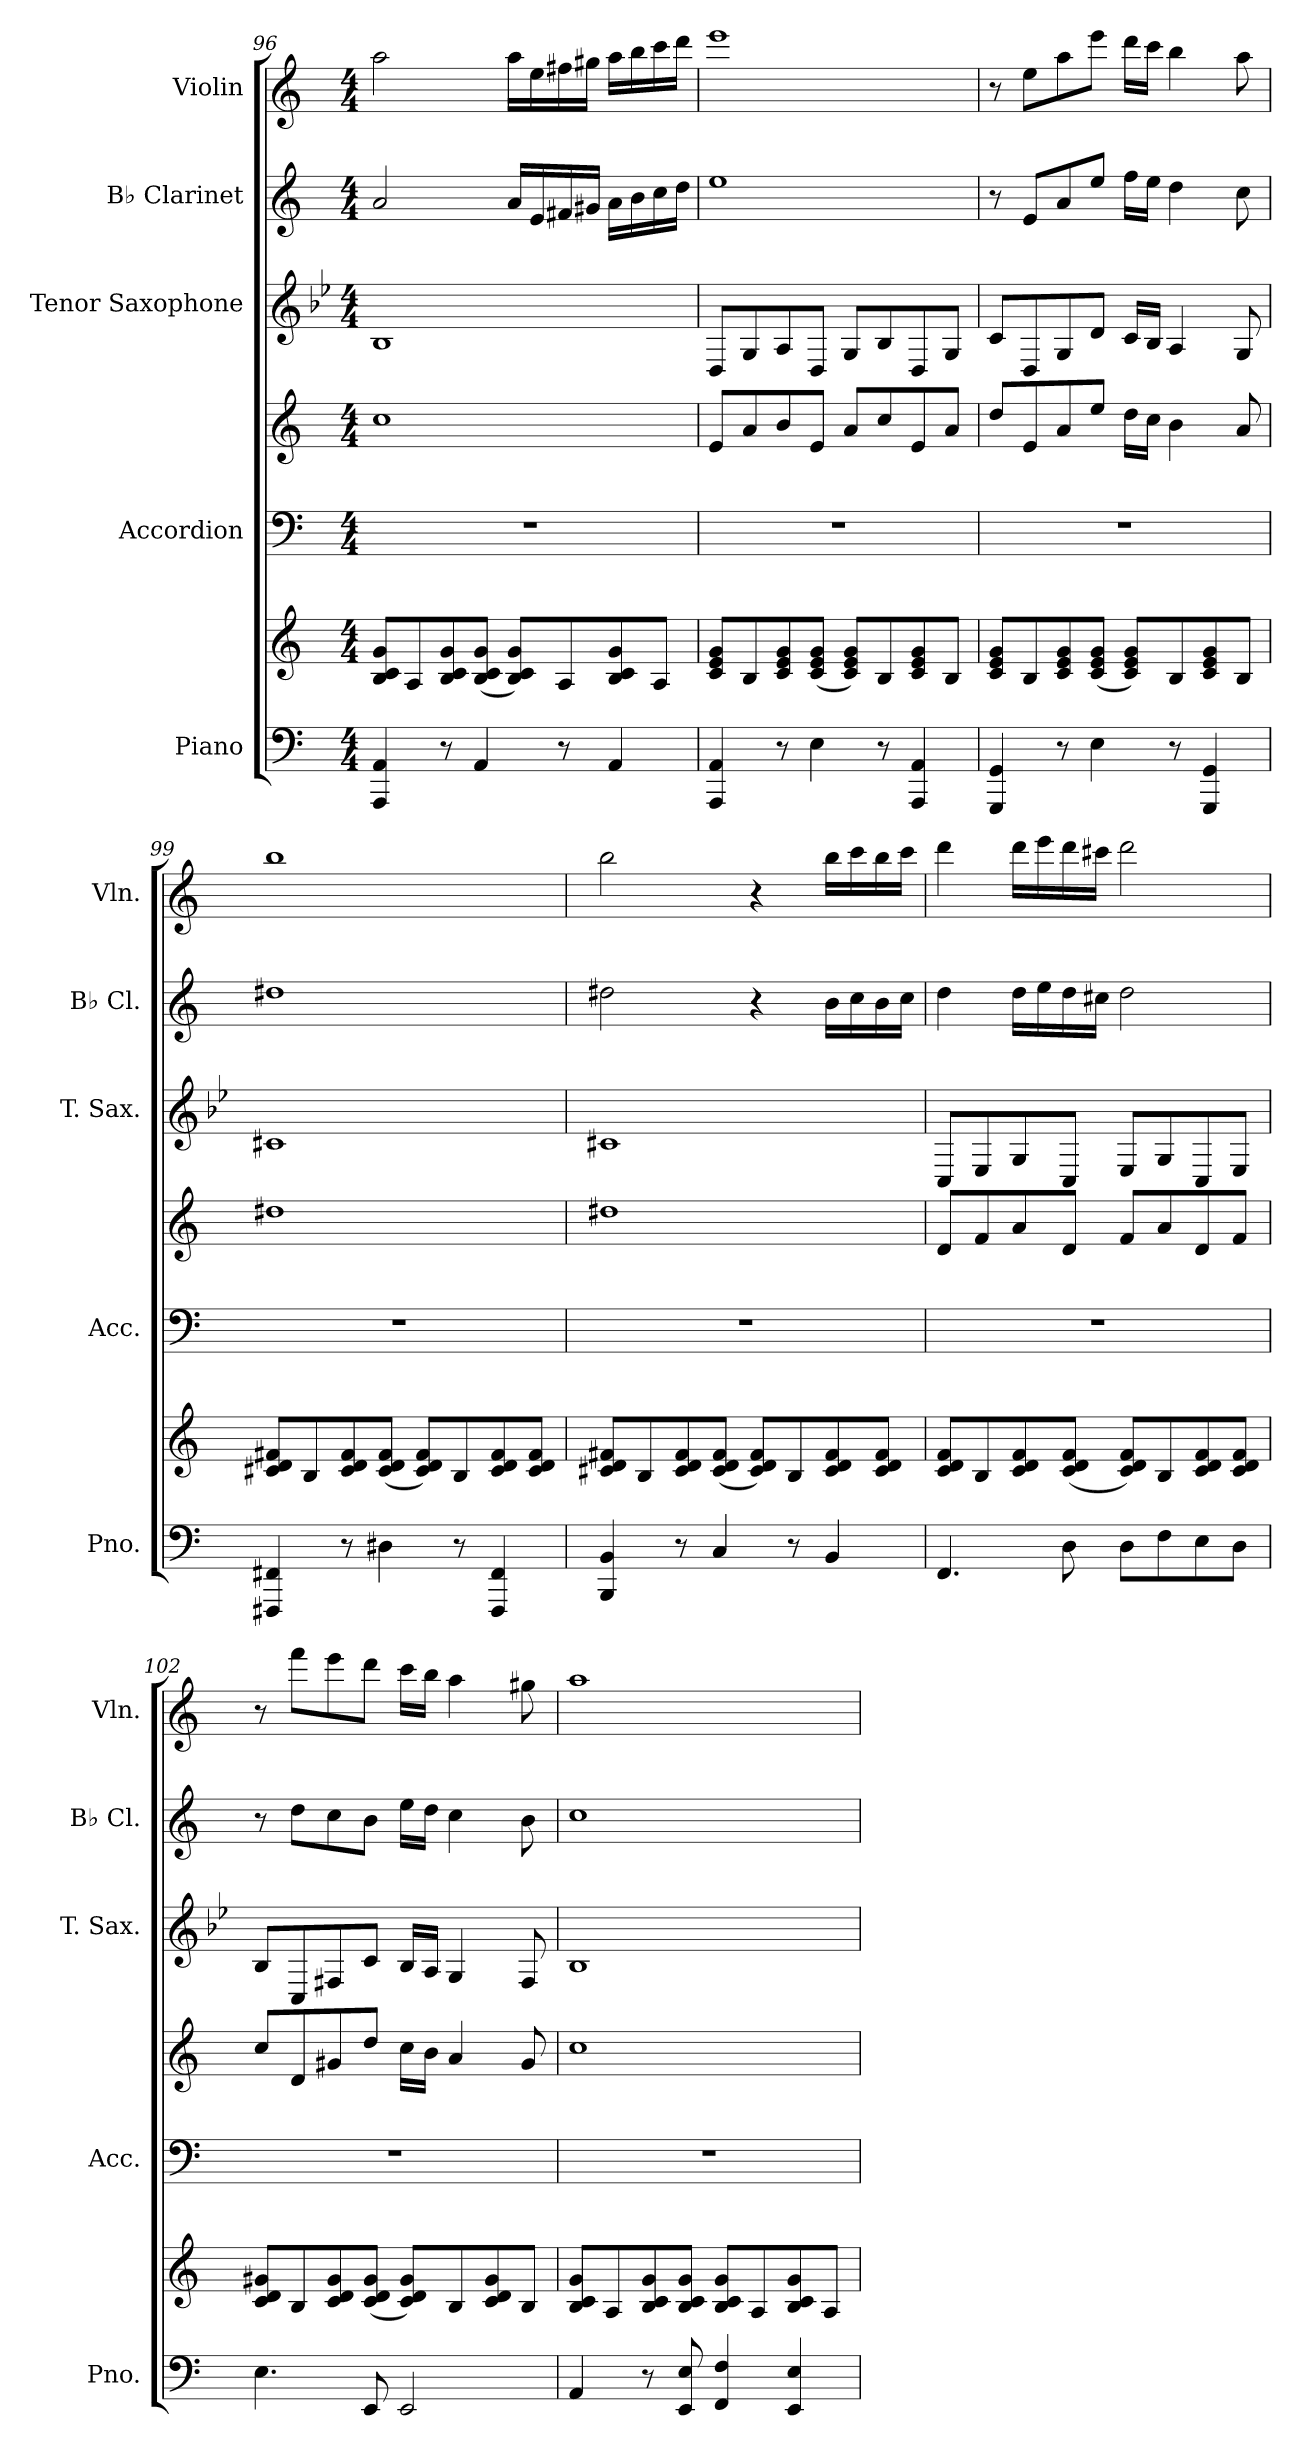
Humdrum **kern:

**kern	**kern	**kern	**kern	**kern	**kern	**kern
*part5	*part5	*part4	*part4	*part3	*part2	*part1
*staff7	*staff6	*staff5	*staff4	*staff3	*staff2	*staff1
*I"Piano	*	*I"Accordion	*	*I"Tenor Saxophone	*I"B♭ Clarinet	*I"Violin
*I'Pno.	*	*I'Acc.	*	*I'T. Sax.	*I'B♭ Cl.	*I'Vln.
*clefF4	*clefG2	*clefF4	*clefG2	*clefG2	*clefG2	*clefG2
*	*	*	*	*ITrd8c14	*ITrd1c2	*
*k[]	*k[]	*k[]	*k[]	*k[b-e-]	*k[b-e-]	*k[]
*C:	*C:	*C:	*C:	*B-:	*B-:	*C:
*M4/4	*M4/4	*M4/4	*M4/4	*M4/4	*M4/4	*M4/4
=96	=96	=96	=96	=96	=96	=96
4AAA/ 4AA/	8B/ 8c/ 8g/L	1r	1cc	1BB-	2g/	2aa\
.	8A/	.	.	.	.	.
8r	8B/ 8c/ 8g/	.	.	.	.	.
4AA/	(8B/ 8c/ 8g/J	.	.	.	.	.
.	8B/ 8c/ 8g/L)	.	.	.	16g/LL	16aa\LL
.	.	.	.	.	16d/	16ee\
8r	8A/	.	.	.	16en/	16ff#X\
.	.	.	.	.	16f#X/JJ	16gg#X\JJ
4AA/	8B/ 8c/ 8g/	.	.	.	16g\LL	16aa\LL
.	.	.	.	.	16a\	16bb\
.	8A/J	.	.	.	16b-\	16ccc\
.	.	.	.	.	16cc\JJ	16ddd\JJ
!!LO:PB:g=z
=97	=97	=97	=97	=97	=97	=97
4AAA/ 4AA/	8c/ 8e/ 8g/L	1r	8e/L	8DD/L	1dd	1eee
.	8B/	.	8a/	8GG/	.	.
8r	8c/ 8e/ 8g/	.	8b/	8AA/	.	.
4E\	(8c/ 8e/ 8g/J	.	8e/J	8DD/J	.	.
.	8c/ 8e/ 8g/L)	.	8a/L	8GG/L	.	.
8r	8B/	.	8cc/	8BB-/	.	.
4AAA/ 4AA/	8c/ 8e/ 8g/	.	8e/	8DD/	.	.
.	8B/J	.	8a/J	8GG/J	.	.
=98	=98	=98	=98	=98	=98	=98
4GGG/ 4GG/	8c/ 8e/ 8g/L	1r	8dd/L	8C/L	8r	8r
.	8B/	.	8e/	8DD/	8d/L	8ee\L
8r	8c/ 8e/ 8g/	.	8a/	8GG/	8g/	8aa\
4E\	(8c/ 8e/ 8g/J	.	8ee/J	8D/J	8dd/J	8eee\J
.	8c/ 8e/ 8g/L)	.	16dd\LL	16C/LL	16ee-\LL	16ddd\LL
.	.	.	16cc\JJ	16BB-/JJ	16dd\JJ	16ccc\JJ
8r	8B/	.	4b\	4AA/	4cc\	4bb\
4GGG/ 4GG/	8c/ 8e/ 8g/	.	.	.	.	.
.	8B/J	.	8a/	8GG/	8b-\	8aa\
=99	=99	=99	=99	=99	=99	=99
4FFF#X/ 4FF#X/	8c#X/ 8d/ 8f#X/L	1r	1dd#X	1C#X	1cc#X	1bb
.	8B/	.	.	.	.	.
8r	8c#/ 8d/ 8f#/	.	.	.	.	.
4D#X\	(8c#/ 8d/ 8f#/J	.	.	.	.	.
.	8c#/ 8d/ 8f#/L)	.	.	.	.	.
8r	8B/	.	.	.	.	.
4FFF#/ 4FF#/	8c#/ 8d/ 8f#/	.	.	.	.	.
.	8c#/ 8d/ 8f#/J	.	.	.	.	.
!!LO:PB:g=z
=100	=100	=100	=100	=100	=100	=100
4BBB/ 4BB/	8c#X/ 8d/ 8f#X/L	1r	1dd#X	1C#X	2cc#X\	2bb\
.	8B/	.	.	.	.	.
8r	8c#/ 8d/ 8f#/	.	.	.	.	.
4C/	(8c#/ 8d/ 8f#/J	.	.	.	.	.
.	8c#/ 8d/ 8f#/L)	.	.	.	4r	4r
8r	8B/	.	.	.	.	.
4BB/	8c#/ 8d/ 8f#/	.	.	.	16a\LL	16bb\LL
.	.	.	.	.	16b-\	16ccc\
.	8c#/ 8d/ 8f#/J	.	.	.	16a\	16bb\
.	.	.	.	.	16b-\JJ	16ccc\JJ
=101	=101	=101	=101	=101	=101	=101
4.FF/	8c/ 8d/ 8f/L	1r	8d/L	8CC/L	4cc\	4ddd\
.	8B/	.	8f/	8EE-/	.	.
.	8c/ 8d/ 8f/	.	8a/	8GG/	16cc\LL	16ddd\LL
.	.	.	.	.	16dd\	16eee\
8D\	(8c/ 8d/ 8f/J	.	8d/J	8CC/J	16cc\	16ddd\
.	.	.	.	.	16bn\JJ	16ccc#X\JJ
8D\L	8c/ 8d/ 8f/L)	.	8f/L	8EE-/L	2cc\	2ddd\
8F\	8B/	.	8a/	8GG/	.	.
8E\	8c/ 8d/ 8f/	.	8d/	8CC/	.	.
8D\J	8c/ 8d/ 8f/J	.	8f/J	8EE-/J	.	.
!!LO:PB:g=z
=102	=102	=102	=102	=102	=102	=102
4.E\	8c/ 8d/ 8g#X/L	1r	8cc/L	8BB-/L	8r	8r
.	8B/	.	8d/	8CC/	8cc\L	8fff\L
.	8c/ 8d/ 8g#/	.	8g#X/	8FF#X/	8b-\	8eee\
8EE/	(8c/ 8d/ 8g#/J	.	8dd/J	8C/J	8a\J	8ddd\J
2EE/	8c/ 8d/ 8g#/L)	.	16cc\LL	16BB-/LL	16dd\LL	16ccc\LL
.	.	.	16b\JJ	16AA/JJ	16cc\JJ	16bb\JJ
.	8B/	.	4a/	4GG/	4b-\	4aa\
.	8c/ 8d/ 8g#/	.	.	.	.	.
.	8B/J	.	8g#/	8FF#/	8a\	8gg#X\
=103	=103	=103	=103	=103	=103	=103
4AA/	8B/ 8c/ 8g/L	1r	1cc	1BB-	1b-	1aa
.	8A/	.	.	.	.	.
8r	8B/ 8c/ 8g/	.	.	.	.	.
8EE/ 8E/	8B/ 8c/ 8g/J	.	.	.	.	.
4FF/ 4F/	8B/ 8c/ 8g/L	.	.	.	.	.
.	8A/	.	.	.	.	.
4EE/ 4E/	8B/ 8c/ 8g/	.	.	.	.	.
.	8A/J	.	.	.	.	.
=	=	=	=	=	=	=
*-	*-	*-	*-	*-	*-	*-
